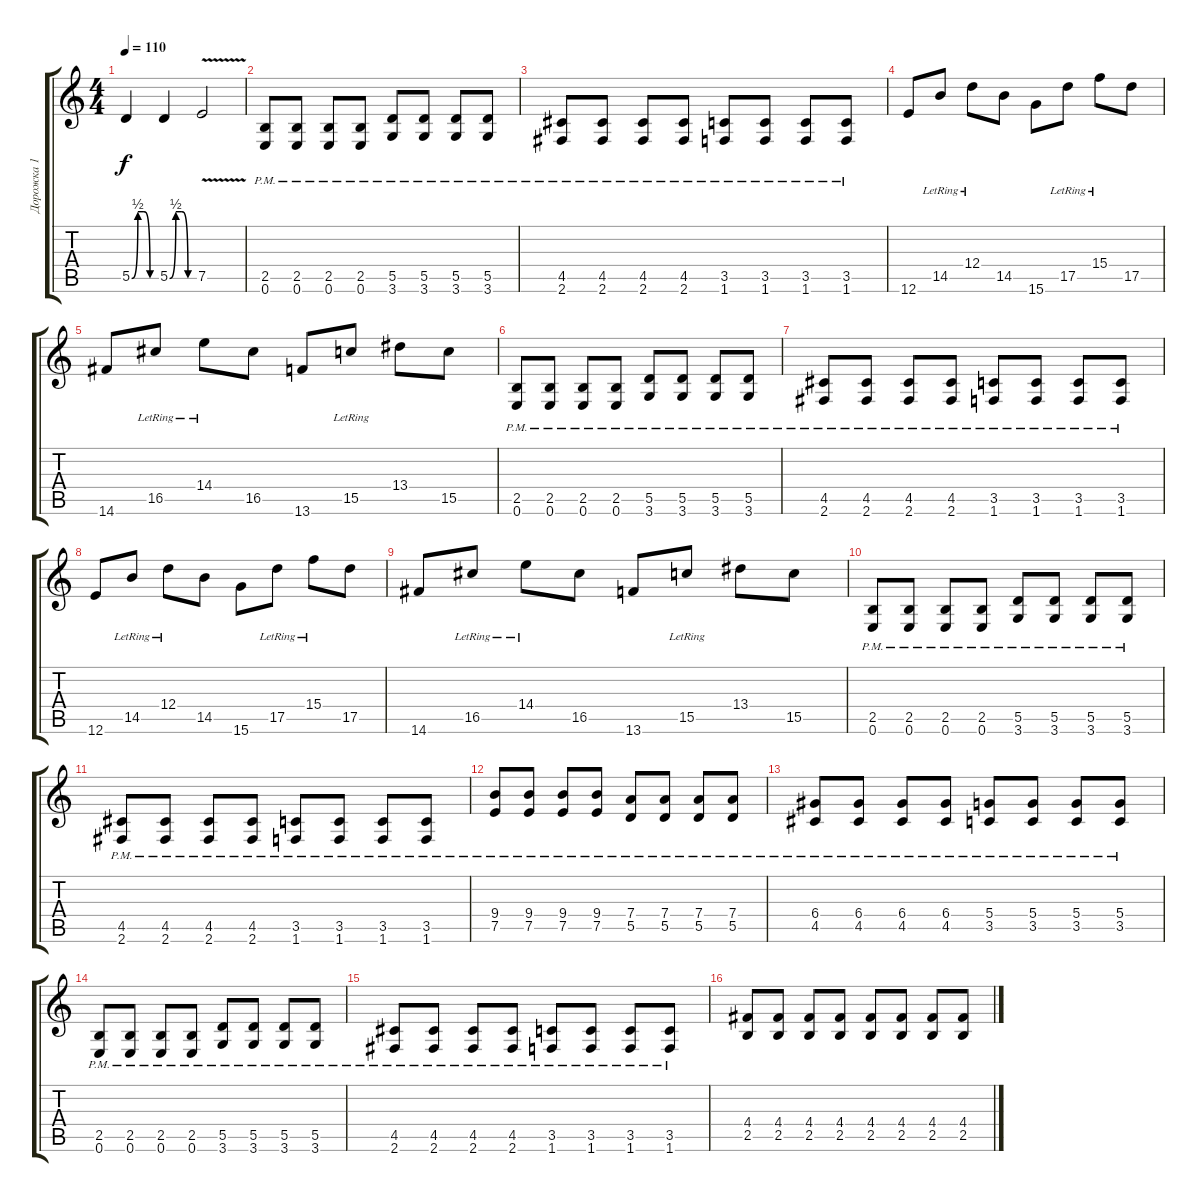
\track ("Дорожка 1" "Дорожка 1") {instrument distortionguitar}
\staff {score tabs}
\tuning (E4 B3 G3 D3 A2 E2) {hide}
\ts (4 4)
\tempo 110
\clef g2
\ks c
5.5{be (custom 0 0 15 2 30 2 45 0 60 0)}.4{dy f} 5.5{be (custom 0 0 15 2 30 2 45 0 60 0)}.4 7.5{v}.2 |
(2.5{pm} 0.6{pm}).8 (2.5{pm} 0.6{pm}).8 (2.5{pm} 0.6{pm}).8 (2.5{pm} 0.6{pm}).8 (5.5{pm} 3.6{pm}).8 (5.5{pm} 3.6{pm}).8 (5.5{pm} 3.6{pm}).8 (5.5{pm} 3.6{pm}).8 |
(4.5{pm} 2.6{pm}).8 (4.5{pm} 2.6{pm}).8 (4.5{pm} 2.6{pm}).8 (4.5{pm} 2.6{pm}).8 (3.5{pm} 1.6{pm}).8 (3.5{pm} 1.6{pm}).8 (3.5{pm} 1.6{pm}).8 (3.5{pm} 1.6{pm}).8 |
12.6.8 14.5{lr}.8 12.4{lr}.8 14.5.8 15.6.8 17.5{lr}.8 15.4{lr}.8 17.5.8 |
14.6.8 16.5{lr}.8 14.4{lr}.8 16.5.8 13.6.8 15.5{lr}.8 13.4.8 15.5.8 |
(2.5{pm} 0.6{pm}).8 (2.5{pm} 0.6{pm}).8 (2.5{pm} 0.6{pm}).8 (2.5{pm} 0.6{pm}).8 (5.5{pm} 3.6{pm}).8 (5.5{pm} 3.6{pm}).8 (5.5{pm} 3.6{pm}).8 (5.5{pm} 3.6{pm}).8 |
(4.5{pm} 2.6{pm}).8 (4.5{pm} 2.6{pm}).8 (4.5{pm} 2.6{pm}).8 (4.5{pm} 2.6{pm}).8 (3.5{pm} 1.6{pm}).8 (3.5{pm} 1.6{pm}).8 (3.5{pm} 1.6{pm}).8 (3.5{pm} 1.6{pm}).8 |
12.6.8 14.5{lr}.8 12.4{lr}.8 14.5.8 15.6.8 17.5{lr}.8 15.4{lr}.8 17.5.8 |
14.6.8 16.5{lr}.8 14.4{lr}.8 16.5.8 13.6.8 15.5{lr}.8 13.4.8 15.5.8 |
(2.5{pm} 0.6{pm}).8 (2.5{pm} 0.6{pm}).8 (2.5{pm} 0.6{pm}).8 (2.5{pm} 0.6{pm}).8 (5.5{pm} 3.6{pm}).8 (5.5{pm} 3.6{pm}).8 (5.5{pm} 3.6{pm}).8 (5.5{pm} 3.6{pm}).8 |
(4.5{pm} 2.6{pm}).8 (4.5{pm} 2.6{pm}).8 (4.5{pm} 2.6{pm}).8 (4.5{pm} 2.6{pm}).8 (3.5{pm} 1.6{pm}).8 (3.5{pm} 1.6{pm}).8 (3.5{pm} 1.6{pm}).8 (3.5{pm} 1.6{pm}).8 |
(9.4{pm} 7.5{pm}).8 (9.4{pm} 7.5{pm}).8 (9.4{pm} 7.5{pm}).8 (9.4{pm} 7.5{pm}).8 (7.4{pm} 5.5{pm}).8 (7.4{pm} 5.5{pm}).8 (7.4{pm} 5.5{pm}).8 (7.4{pm} 5.5{pm}).8 |
(6.4{pm} 4.5{pm}).8 (6.4{pm} 4.5{pm}).8 (6.4{pm} 4.5{pm}).8 (6.4{pm} 4.5{pm}).8 (5.4{pm} 3.5{pm}).8 (5.4{pm} 3.5{pm}).8 (5.4{pm} 3.5{pm}).8 (5.4{pm} 3.5{pm}).8 |
(2.5{pm} 0.6{pm}).8 (2.5{pm} 0.6{pm}).8 (2.5{pm} 0.6{pm}).8 (2.5{pm} 0.6{pm}).8 (5.5{pm} 3.6{pm}).8 (5.5{pm} 3.6{pm}).8 (5.5{pm} 3.6{pm}).8 (5.5{pm} 3.6{pm}).8 |
(4.5{pm} 2.6{pm}).8 (4.5{pm} 2.6{pm}).8 (4.5{pm} 2.6{pm}).8 (4.5{pm} 2.6{pm}).8 (3.5{pm} 1.6{pm}).8 (3.5{pm} 1.6{pm}).8 (3.5{pm} 1.6{pm}).8 (3.5{pm} 1.6{pm}).8 |
(4.4 2.5).8 (4.4 2.5).8 (4.4 2.5).8 (4.4 2.5).8 (4.4 2.5).8 (4.4 2.5).8 (4.4 2.5).8 (4.4 2.5).8
